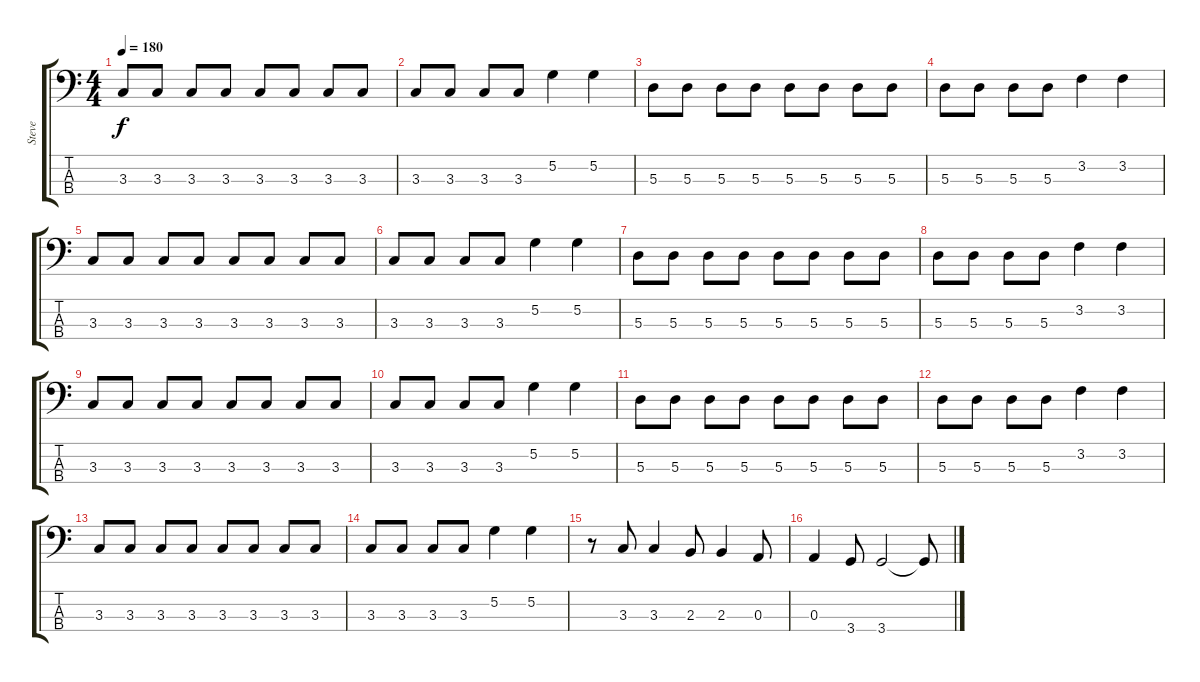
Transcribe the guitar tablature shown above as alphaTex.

\track ("Steve" "Steve") {instrument electricbassfinger}
\staff {score tabs}
\tuning (G2 D2 A1 E1) {hide}
\ts (4 4)
\tempo 180
\clef f4
\ks c
3.3.8{dy f} 3.3.8 3.3.8 3.3.8 3.3.8 3.3.8 3.3.8 3.3.8 |
3.3.8 3.3.8 3.3.8 3.3.8 5.2.4 5.2.4 |
5.3.8 5.3.8 5.3.8 5.3.8 5.3.8 5.3.8 5.3.8 5.3.8 |
5.3.8 5.3.8 5.3.8 5.3.8 3.2.4 3.2.4 |
3.3.8 3.3.8 3.3.8 3.3.8 3.3.8 3.3.8 3.3.8 3.3.8 |
3.3.8 3.3.8 3.3.8 3.3.8 5.2.4 5.2.4 |
5.3.8 5.3.8 5.3.8 5.3.8 5.3.8 5.3.8 5.3.8 5.3.8 |
5.3.8 5.3.8 5.3.8 5.3.8 3.2.4 3.2.4 |
3.3.8 3.3.8 3.3.8 3.3.8 3.3.8 3.3.8 3.3.8 3.3.8 |
3.3.8 3.3.8 3.3.8 3.3.8 5.2.4 5.2.4 |
5.3.8 5.3.8 5.3.8 5.3.8 5.3.8 5.3.8 5.3.8 5.3.8 |
5.3.8 5.3.8 5.3.8 5.3.8 3.2.4 3.2.4 |
3.3.8 3.3.8 3.3.8 3.3.8 3.3.8 3.3.8 3.3.8 3.3.8 |
3.3.8 3.3.8 3.3.8 3.3.8 5.2.4 5.2.4 |
r.8 3.3.8 3.3.4 2.3.8 2.3.4 0.3.8 |
0.3.4 3.4.8 3.4.2 3.4{t}.8
